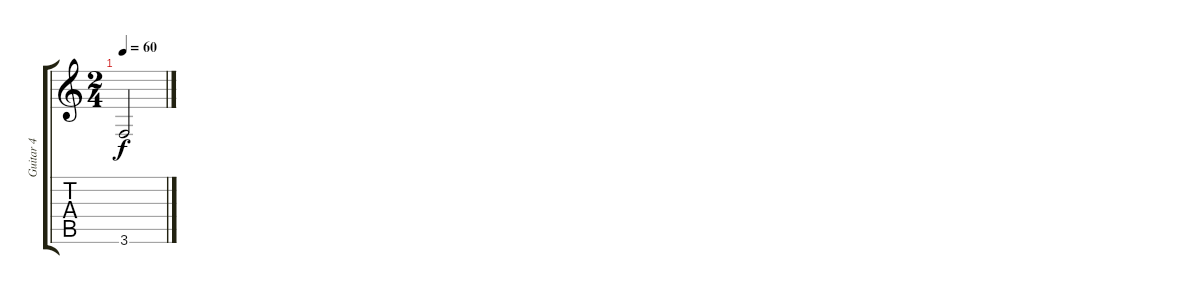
\track ("Guitar 4" "Guitar 4") {instrument distortionguitar}
\staff {score tabs}
\tuning (E4 B3 G3 D3 A2 D2) {hide}
\ts (2 4)
\tempo 60
\clef g2
\ks c
3.6{t}.2{dy f}
